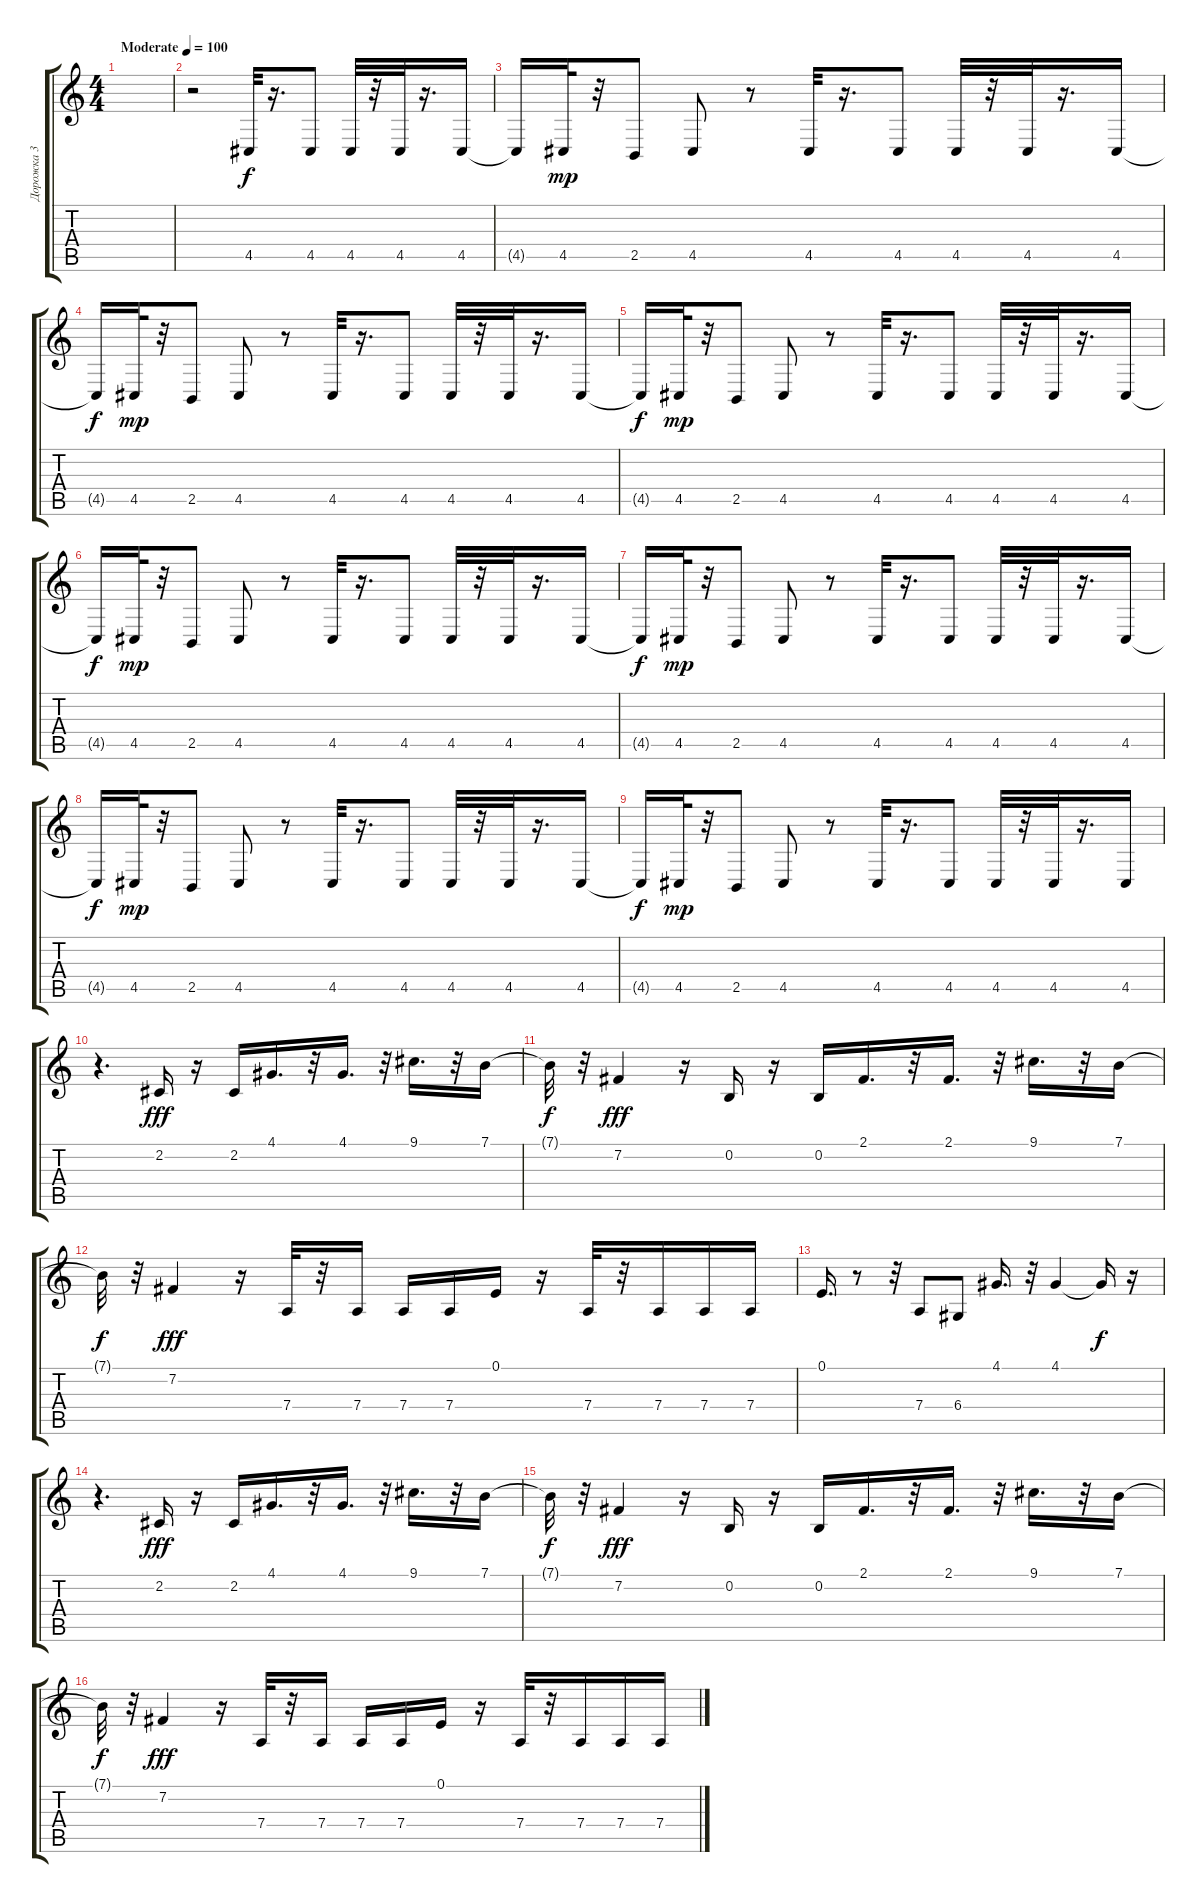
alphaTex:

\track ("Дорожка 3" "Дорожка 3") {instrument lead2sawtooth}
\staff {score tabs}
\tuning (E4 B3 G3 D3 A2 E2) {hide}
\ts (4 4)
\tempo (100 "Moderate")
\clef g2
\ks c
|
r.2 4.5.32 r.16{d} 4.5.8 4.5.32 r.32 4.5.32 r.16{d} 4.5.16 |
4.5{t}.16{dy f} 4.5.32{dy mp} r.32 2.5.8 4.5.8 r.8 4.5.32 r.16{d} 4.5.8 4.5.32 r.32 4.5.32 r.16{d} 4.5.16 |
4.5{t}.16{dy f} 4.5.32{dy mp} r.32 2.5.8 4.5.8 r.8 4.5.32 r.16{d} 4.5.8 4.5.32 r.32 4.5.32 r.16{d} 4.5.16 |
4.5{t}.16{dy f} 4.5.32{dy mp} r.32 2.5.8 4.5.8 r.8 4.5.32 r.16{d} 4.5.8 4.5.32 r.32 4.5.32 r.16{d} 4.5.16 |
4.5{t}.16{dy f} 4.5.32{dy mp} r.32 2.5.8 4.5.8 r.8 4.5.32 r.16{d} 4.5.8 4.5.32 r.32 4.5.32 r.16{d} 4.5.16 |
4.5{t}.16{dy f} 4.5.32{dy mp} r.32 2.5.8 4.5.8 r.8 4.5.32 r.16{d} 4.5.8 4.5.32 r.32 4.5.32 r.16{d} 4.5.16 |
4.5{t}.16{dy f} 4.5.32{dy mp} r.32 2.5.8 4.5.8 r.8 4.5.32 r.16{d} 4.5.8 4.5.32 r.32 4.5.32 r.16{d} 4.5.16 |
4.5{t}.16{dy f} 4.5.32{dy mp} r.32 2.5.8 4.5.8 r.8 4.5.32 r.16{d} 4.5.8 4.5.32 r.32 4.5.32 r.16{d} 4.5.16 |
r.4{d} 2.2.16{dy fff} r.16 2.2.16 4.1.16{d} r.32 4.1.16{d} r.32 9.1.16{d} r.32 7.1.16 |
7.1{t}.32{dy f} r.32 7.2.4{dy fff} r.16 0.2.16 r.16 0.2.16 2.1.16{d} r.32 2.1.16{d} r.32 9.1.16{d} r.32 7.1.16 |
7.1{t}.32{dy f} r.32 7.2.4{dy fff} r.16 7.4.32 r.32 7.4.16 7.4.16 7.4.16 0.1.16 r.16 7.4.32 r.32 7.4.16 7.4.16 7.4.16 |
0.1.16{d} r.8 r.32 7.4.8 6.4.8 4.1.16{d} r.32 4.1.4 4.1{t}.16{dy f} r.16 |
r.4{d} 2.2.16{dy fff} r.16 2.2.16 4.1.16{d} r.32 4.1.16{d} r.32 9.1.16{d} r.32 7.1.16 |
7.1{t}.32{dy f} r.32 7.2.4{dy fff} r.16 0.2.16 r.16 0.2.16 2.1.16{d} r.32 2.1.16{d} r.32 9.1.16{d} r.32 7.1.16 |
7.1{t}.32{dy f} r.32 7.2.4{dy fff} r.16 7.4.32 r.32 7.4.16 7.4.16 7.4.16 0.1.16 r.16 7.4.32 r.32 7.4.16 7.4.16 7.4.16
